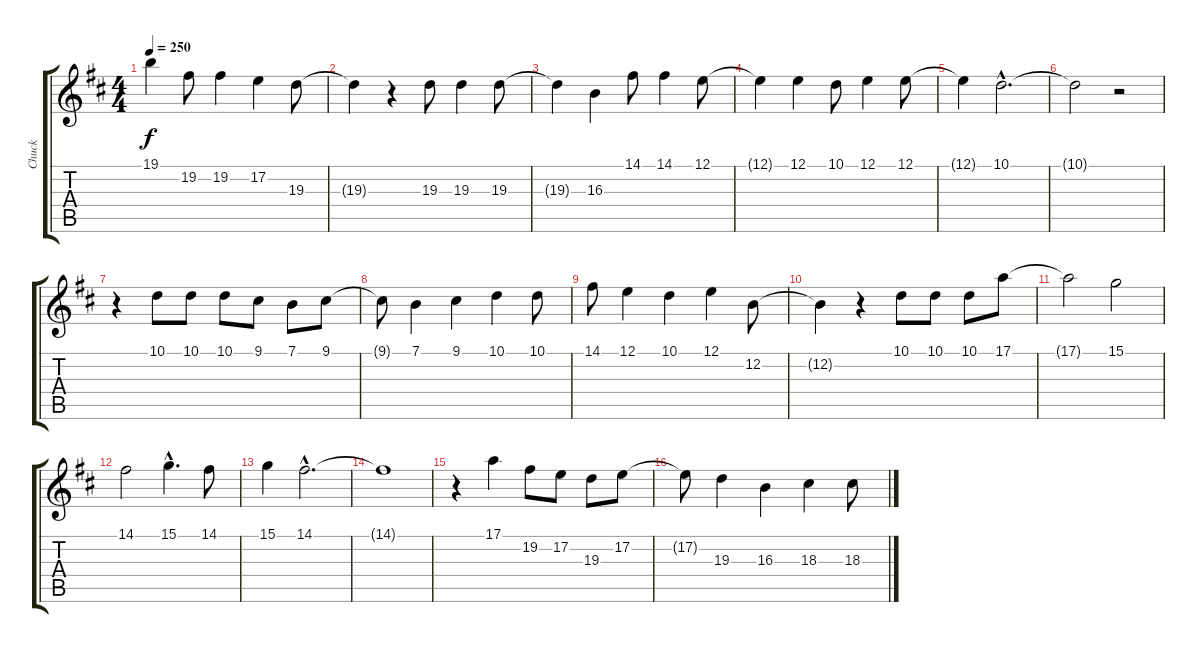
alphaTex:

\track ("Chuck" "Chuck") {instrument violin}
\staff {score tabs}
\tuning (E4 B3 G3 D3 A2 E2) {hide}
\ts (4 4)
\tempo 250
\clef g2
\ks d
19.1.4{dy f} 19.2.8 19.2.4 17.2.4 19.3.8 |
19.3{t}.4 r.4 19.3.8 19.3.4 19.3.8 |
19.3{t}.4 16.3.4 14.1.8 14.1.4 12.1.8 |
12.1{t}.4 12.1.4 10.1.8 12.1.4 12.1.8 |
12.1{t}.4 10.1{hac}.2{d} |
10.1{t}.2 r.2 |
r.4 10.1.8 10.1.8 10.1.8 9.1.8 7.1.8 9.1.8 |
9.1{t}.8 7.1.4 9.1.4 10.1.4 10.1.8 |
14.1.8 12.1.4 10.1.4 12.1.4 12.2.8 |
12.2{t}.4 r.4 10.1.8 10.1.8 10.1.8 17.1.8 |
17.1{t}.2 15.1.2 |
14.1.2 15.1{hac}.4{d} 14.1.8 |
15.1.4 14.1{hac}.2{d} |
14.1{t}.1 |
r.4 17.1.4 19.2.8 17.2.8 19.3.8 17.2.8 |
17.2{t}.8 19.3.4 16.3.4 18.3.4 18.3.8
